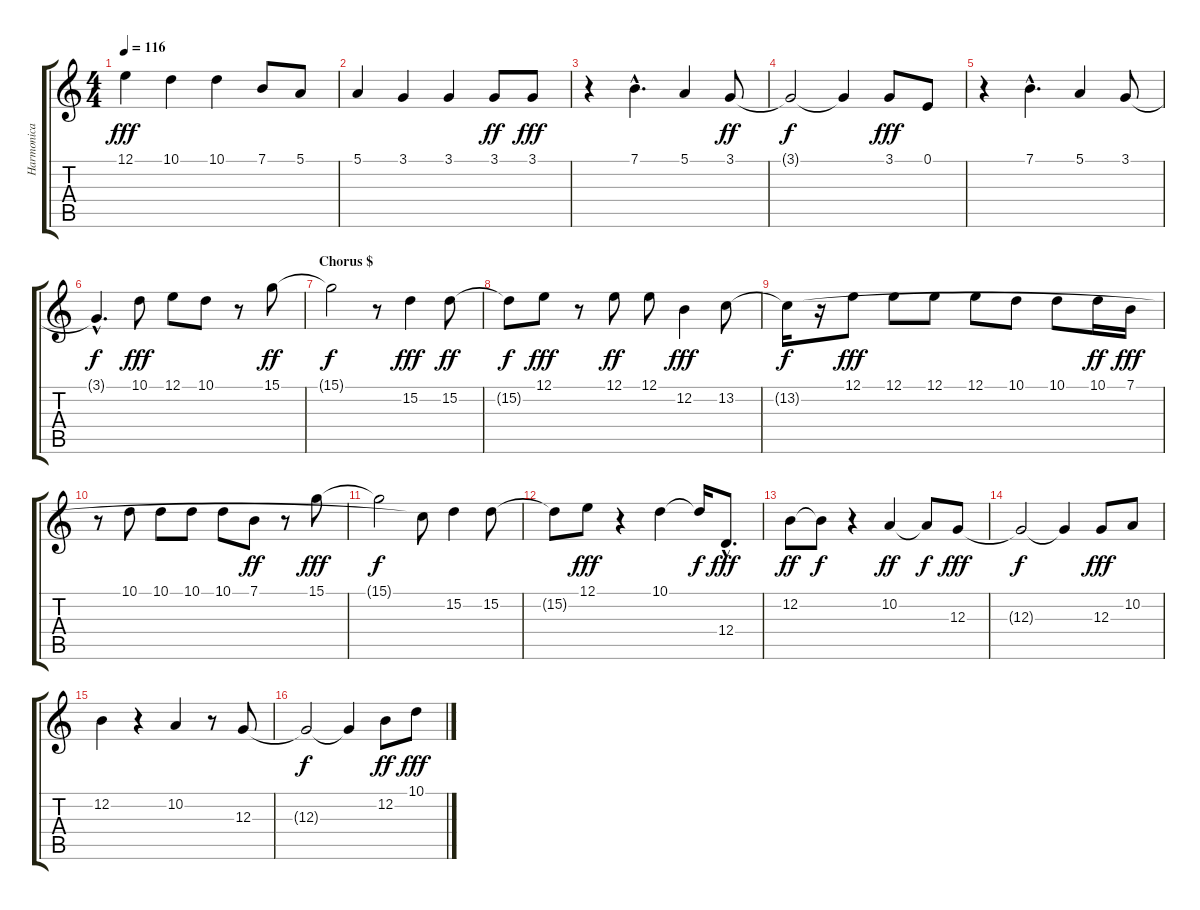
\track ("Harmonica (Voice)" "Harmonica ") {instrument harmonica}
\staff {score tabs}
\tuning (E4 B3 G3 D3 A2 E2) {hide}
\ts (4 4)
\tempo 116
\clef g2
\ks c
12.1.4{dy fff} 10.1.4 10.1.4 7.1.8 5.1.8 |
5.1.4 3.1.4 3.1.4 3.1.8{dy ff} 3.1.8{dy fff} |
r.4 7.1{hac}.4{d} 5.1.4 3.1.8{dy ff} |
3.1{t}.2{dy f} 3.1{t}.4 3.1.8{dy fff} 0.1.8 |
r.4 7.1{hac}.4{d} 5.1.4 3.1.8 |
3.1{hac t}.4{d dy f} 10.1.8{dy fff} 12.1.8 10.1.8 r.8 15.1.8{dy ff} |
\section ("" "Chorus $")
15.1{t}.2{dy f} r.8 15.2.4{dy fff} 15.2.8{dy ff} |
15.2{t}.8{dy f} 12.1.8{dy fff} r.8 12.1.8{dy ff} 12.1.8 12.2.4{dy fff} 13.2.8 |
13.2{t}.16{dy f} r.16 12.1.8{dy fff} 12.1.8 12.1.8 12.1.8 10.1.8 10.1.8 10.1.16{dy ff} 7.1.16{dy fff} |
r.8 10.1.8 10.1.8 10.1.8 10.1.8 7.1.8{dy ff} r.8 15.1.8{dy fff} |
15.1{t}.2{dy f} 13.2{t}.8 15.2.4 15.2.8 |
15.2{t}.8 12.1.8{dy fff} r.4 10.1.4 10.1{t}.16{dy f} 12.4{hac}.8{d dy fff} |
12.2.8{dy ff} 12.2{t}.8{dy f} r.4 10.2.4{dy ff} 10.2{t}.8{dy f} 12.3.8{dy fff} |
12.3{t}.2{dy f} 12.3{t}.4 12.3.8{dy fff} 10.2.8 |
12.2.4 r.4 10.2.4 r.8 12.3.8 |
12.3{t}.2{dy f} 12.3{t}.4 12.2.8{dy ff} 10.1.8{dy fff}
